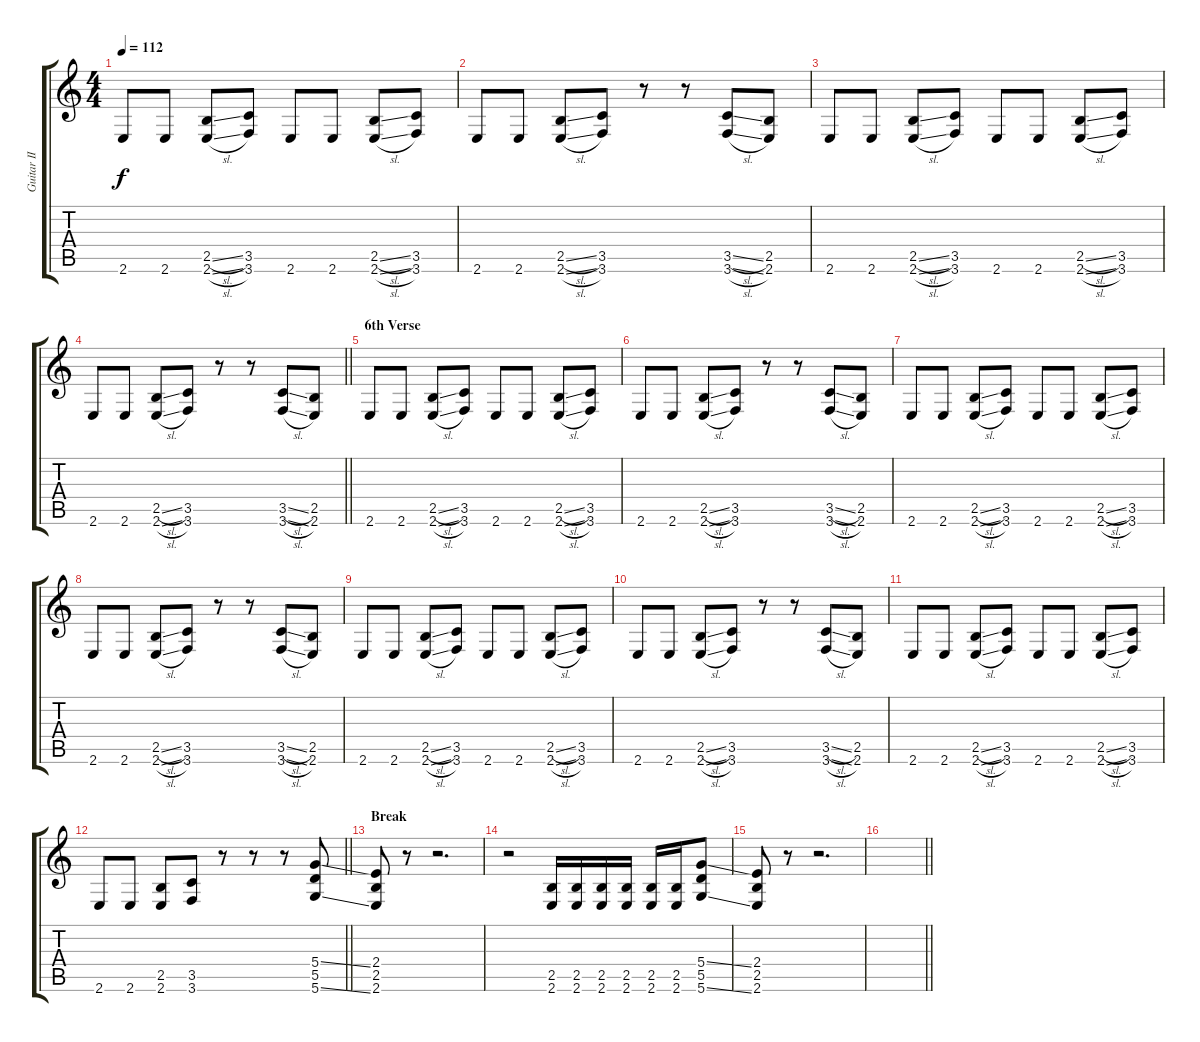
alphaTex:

\track ("Guitar II" "Guitar II") {instrument distortionguitar}
\staff {score tabs}
\tuning (D4 B3 G3 D3 A2 D2) {hide}
\ts (4 4)
\tempo 112
\clef g2
\ks c
2.6.8{dy f} 2.6.8 (2.5{sl} 2.6{sl}).8 (3.5 3.6).8 2.6.8 2.6.8 (2.5{sl} 2.6{sl}).8 (3.5 3.6).8 |
2.6.8 2.6.8 (2.5{sl} 2.6{sl}).8 (3.5 3.6).8 r.8 r.8 (3.5{sl} 3.6{sl}).8 (2.5 2.6).8 |
2.6.8 2.6.8 (2.5{sl} 2.6{sl}).8 (3.5 3.6).8 2.6.8 2.6.8 (2.5{sl} 2.6{sl}).8 (3.5 3.6).8 |
\barLineRight lightlight
2.6.8 2.6.8 (2.5{sl} 2.6{sl}).8 (3.5 3.6).8 r.8 r.8 (3.5{sl} 3.6{sl}).8 (2.5 2.6).8 |
\section ("" "6th Verse")
2.6.8 2.6.8 (2.5{sl} 2.6{sl}).8 (3.5 3.6).8 2.6.8 2.6.8 (2.5{sl} 2.6{sl}).8 (3.5 3.6).8 |
2.6.8 2.6.8 (2.5{sl} 2.6{sl}).8 (3.5 3.6).8 r.8 r.8 (3.5{sl} 3.6{sl}).8 (2.5 2.6).8 |
2.6.8 2.6.8 (2.5{sl} 2.6{sl}).8 (3.5 3.6).8 2.6.8 2.6.8 (2.5{sl} 2.6{sl}).8 (3.5 3.6).8 |
2.6.8 2.6.8 (2.5{sl} 2.6{sl}).8 (3.5 3.6).8 r.8 r.8 (3.5{sl} 3.6{sl}).8 (2.5 2.6).8 |
2.6.8 2.6.8 (2.5{sl} 2.6{sl}).8 (3.5 3.6).8 2.6.8 2.6.8 (2.5{sl} 2.6{sl}).8 (3.5 3.6).8 |
2.6.8 2.6.8 (2.5{sl} 2.6{sl}).8 (3.5 3.6).8 r.8 r.8 (3.5{sl} 3.6{sl}).8 (2.5 2.6).8 |
2.6.8 2.6.8 (2.5{sl} 2.6{sl}).8 (3.5 3.6).8 2.6.8 2.6.8 (2.5{sl} 2.6{sl}).8 (3.5 3.6).8 |
\barLineRight lightlight
2.6.8 2.6.8 (2.5 2.6).8 (3.5 3.6).8 r.8 r.8 r.8 (5.4{ss} 5.5 5.6{ss}).8 |
\section ("" "Break")
(2.4 2.5 2.6).8 r.8 r.2{d} |
r.2 (2.5 2.6).16 (2.5 2.6).16 (2.5 2.6).16 (2.5 2.6).16 (2.5 2.6).16 (2.5 2.6).16 (5.4{ss} 5.5 5.6{ss}).8 |
(2.4 2.5 2.6).8 r.8 r.2{d} |
\barLineRight lightlight
